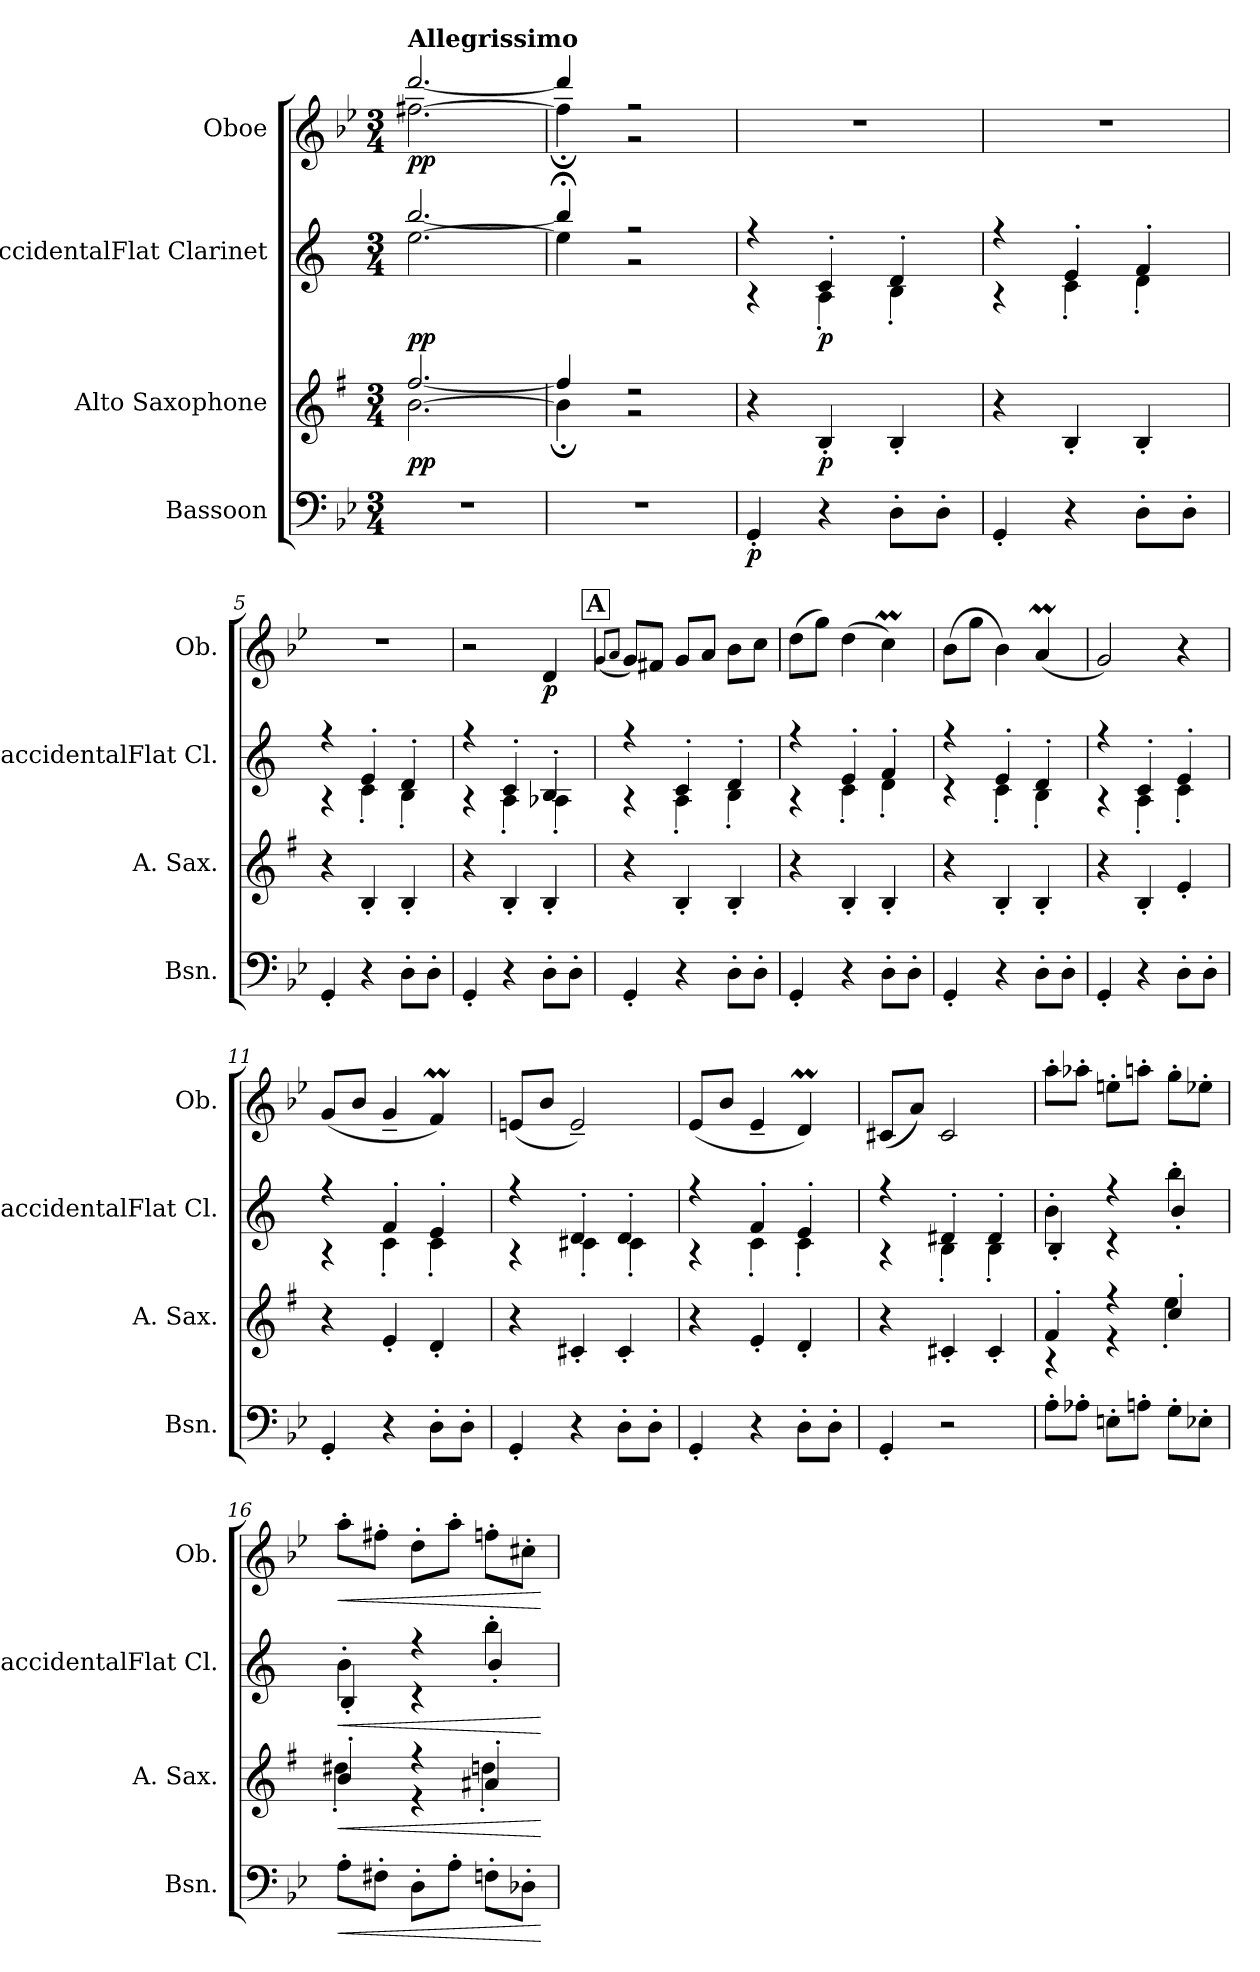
**kern	**dynam	**kern	**dynam	**kern	**dynam	**kern	**dynam
*part4	*part4	*part3	*part3	*part2	*part2	*part1	*part1
*staff4	*staff4	*staff3	*staff3	*staff2	*staff2	*staff1	*staff1
*I"Bassoon	*	*I"Alto Saxophone	*	*I"BaccidentalFlat Clarinet	*	*I"Oboe	*
*I'Bsn.	*	*I'A. Sax.	*	*I'BaccidentalFlat Cl.	*	*I'Ob.	*
*clefF4	*	*clefG2	*	*clefG2	*	*clefG2	*
*	*	*ITrd5c9	*	*ITrd1c2	*	*	*
*k[b-e-]	*	*k[b-e-]	*	*k[b-e-]	*	*k[b-e-]	*
*M3/4	*	*M3/4	*	*M3/4	*	*M3/4	*
=1	=1	=1	=1	=1	=1	=1	=1
*	*	*^	*	*^	*	*^	*
!	!	!	!	!	!	!	!	!LO:TX:a:B:t=Allegrissimo	!	!
!	!	!	!	!LO:DY:b	!	!	!LO:DY:b	!	!	!LO:DY:b
2.r	.	[2.d\	[2.a/	pp	[2.dd\	[2.aa/	pp	[2.ff#X\	[2.ddd/	pp
=2	=2	=2	=2	=2	=2	=2	=2	=2	=2	=2
2.r	.	4d\]	4a;</]	.	4dd;\]	4aa/]	.	4ff#\]	4ddd;</]	.
.	.	2r	2r	.	2r	2r	.	2r	2r	.
=3	=3	=3	=3	=3	=3	=3	=3	=3	=3	=3
!	!LO:DY:b	!	!	!	!	!	!	!	!	!
*	*	*v	*v	*	*	*	*	*v	*v	*
4GG'/	p	4r	.	4r	4r	.	2.r	.
!	!	!	!LO:DY:b	!	!	!LO:DY:b	!	!
4r	.	4D'/	p	4B-'/	4G'\	p	.	.
8D'\L	.	4D'/	.	4c'/	4A'\	.	.	.
8D'\J	.	.	.	.	.	.	.	.
=4	=4	=4	=4	=4	=4	=4	=4	=4
4GG'/	.	4r	.	4r	4r	.	2.r	.
4r	.	4D'/	.	4d'/	4B-'\	.	.	.
8D'\L	.	4D'/	.	4e-'/	4c'\	.	.	.
8D'\J	.	.	.	.	.	.	.	.
=5	=5	=5	=5	=5	=5	=5	=5	=5
4GG'/	.	4r	.	4r	4r	.	2.r	.
4r	.	4D'/	.	4d'/	4B-'\	.	.	.
8D'\L	.	4D'/	.	4c'/	4A'\	.	.	.
8D'\J	.	.	.	.	.	.	.	.
=6	=6	=6	=6	=6	=6	=6	=6	=6
4GG'/	.	4r	.	4r	4r	.	2r	.
4r	.	4D'/	.	4B-'/	4G'\	.	.	.
!	!	!	!	!	!	!	!	!LO:DY:b
8D'\L	.	4D'/	.	4A'/	4G-X'\	.	4d/	p
8D'\J	.	.	.	.	.	.	.	.
!!LO:REH:place=s1:a:B:fs=14:t=A
=7	=7	=7	=7	=7	=7	=7	=7	=7
.	.	.	.	.	.	.	(8qg/L	.
.	.	.	.	.	.	.	8qa/J	.
4GG'/	.	4r	.	4r	4r	.	8g/L)	.
.	.	.	.	.	.	.	8f#X/J	.
4r	.	4D'/	.	4B-'/	4G'\	.	8g/L	.
.	.	.	.	.	.	.	8a/J	.
8D'\L	.	4D'/	.	4c'/	4A'\	.	8b-\L	.
8D'\J	.	.	.	.	.	.	8cc\J	.
!!LO:LB:g=z
=8	=8	=8	=8	=8	=8	=8	=8	=8
4GG'/	.	4r	.	4r	4r	.	(8dd\L	.
.	.	.	.	.	.	.	8gg\J)	.
4r	.	4D'/	.	4d'/	4B-'\	.	(4dd\	.
8D'\L	.	4D'/	.	4e-'/	4c'\	.	4ccM\)	.
8D'\J	.	.	.	.	.	.	.	.
=9	=9	=9	=9	=9	=9	=9	=9	=9
4GG'/	.	4r	.	4r	4r	.	(8b-\L	.
.	.	.	.	.	.	.	8gg\J	.
4r	.	4D'/	.	4d'/	4B-'\	.	4b-\)	.
8D'\L	.	4D'/	.	4c'/	4A'\	.	(4am/	.
8D'\J	.	.	.	.	.	.	.	.
=10	=10	=10	=10	=10	=10	=10	=10	=10
4GG'/	.	4r	.	4r	4r	.	2g/)	.
4r	.	4D'/	.	4B-'/	4G'\	.	.	.
8D'\L	.	4G'/	.	4d'/	4B-'\	.	4r	.
8D'\J	.	.	.	.	.	.	.	.
=11	=11	=11	=11	=11	=11	=11	=11	=11
!	!LO:DY:b	!	!LO:DY:b	!	!	!LO:DY:b	!	!LO:DY:b
4GG'/	other-dynamics	4r	other-dynamics	4r	4r	other-dynamics	(8g/L	other-dynamics
.	.	.	.	.	.	.	8b-/J	.
4r	.	4G'/	.	4e-'/	4B-'\	.	4g~/	.
8D'\L	.	4F'/	.	4d'/	4B-'\	.	4fM/)	.
8D'\J	.	.	.	.	.	.	.	.
=12	=12	=12	=12	=12	=12	=12	=12	=12
4GG'/	.	4r	.	4r	4r	.	(8en/L	.
.	.	.	.	.	.	.	8b-/J	.
4r	.	4En'/	.	4c'/	4Bn'\	.	2e~/)	.
8D'\L	.	4E'/	.	4c'/	4B'\	.	.	.
8D'\J	.	.	.	.	.	.	.	.
=13	=13	=13	=13	=13	=13	=13	=13	=13
!	!LO:DY:b	!	!LO:DY:b	!	!	!LO:DY:b	!	!LO:DY:b
4GG'/	other-dynamics	4r	other-dynamics	4r	4r	other-dynamics	(8e-/L	other-dynamics
.	.	.	.	.	.	.	8b-/J	.
4r	.	4G'/	.	4e-'/	4B-'\	.	4e-~/	.
8D'\L	.	4F'/	.	4d'/	4B-'\	.	4dm/)	.
8D'\J	.	.	.	.	.	.	.	.
!!LO:LB:g=z
=14	=14	=14	=14	=14	=14	=14	=14	=14
4GG'/	.	4r	.	4r	4r	.	(8c#X/L	.
.	.	.	.	.	.	.	8a/J)	.
2r	.	4En'/	.	4c#X'/	4A'\	.	2c#/	.
.	.	4E'/	.	4c#'/	4A'\	.	.	.
=15	=15	=15	=15	=15	=15	=15	=15	=15
*	*	*^	*	*	*	*	*	*
8A'\L	.	4A'/	4r	.	4a'\	4A'/	.	8aa'\L	.
8A-X'\J	.	.	.	.	.	.	.	8aa-X'\J	.
8En'\L	.	4r	4r	.	4r	4r	.	8een'\L	.
8An'\J	.	.	.	.	.	.	.	8aan'\J	.
8G'\L	.	4e-'/	4g'\	.	4aa'\	4a'/	.	8gg'\L	.
8E-X'\J	.	.	.	.	.	.	.	8ee-X'\J	.
=16	=16	=16	=16	=16	=16	=16	=16	=16	=16
!	!LO:HP:b	!	!	!LO:HP:b	!	!	!LO:HP:b	!	!LO:HP:b
8A'\L	<	4d'/	4f#X'\	<	4a'\	4A'/	<	8aa'\L	<
8F#X'\J	.	.	.	.	.	.	.	8ff#X'\J	.
8D'\L	.	4r	4r	.	4r	4r	.	8dd'\L	.
8A'\J	.	.	.	.	.	.	.	8aa'\J	.
8Fn'\L	.	4c#X'/	4fn'\	.	4aa'\	4a'/	.	8ffn'\L	.
8D-X'\J	.	.	.	.	.	.	.	8cc#X'\J	.
*	*	*v	*v	*	*	*	*	*	*
*	*	*	*	*v	*v	*	*	*
.	[	.	[	.	[	.	[
=	=	=	=	=	=	=	=
*-	*-	*-	*-	*-	*-	*-	*-
